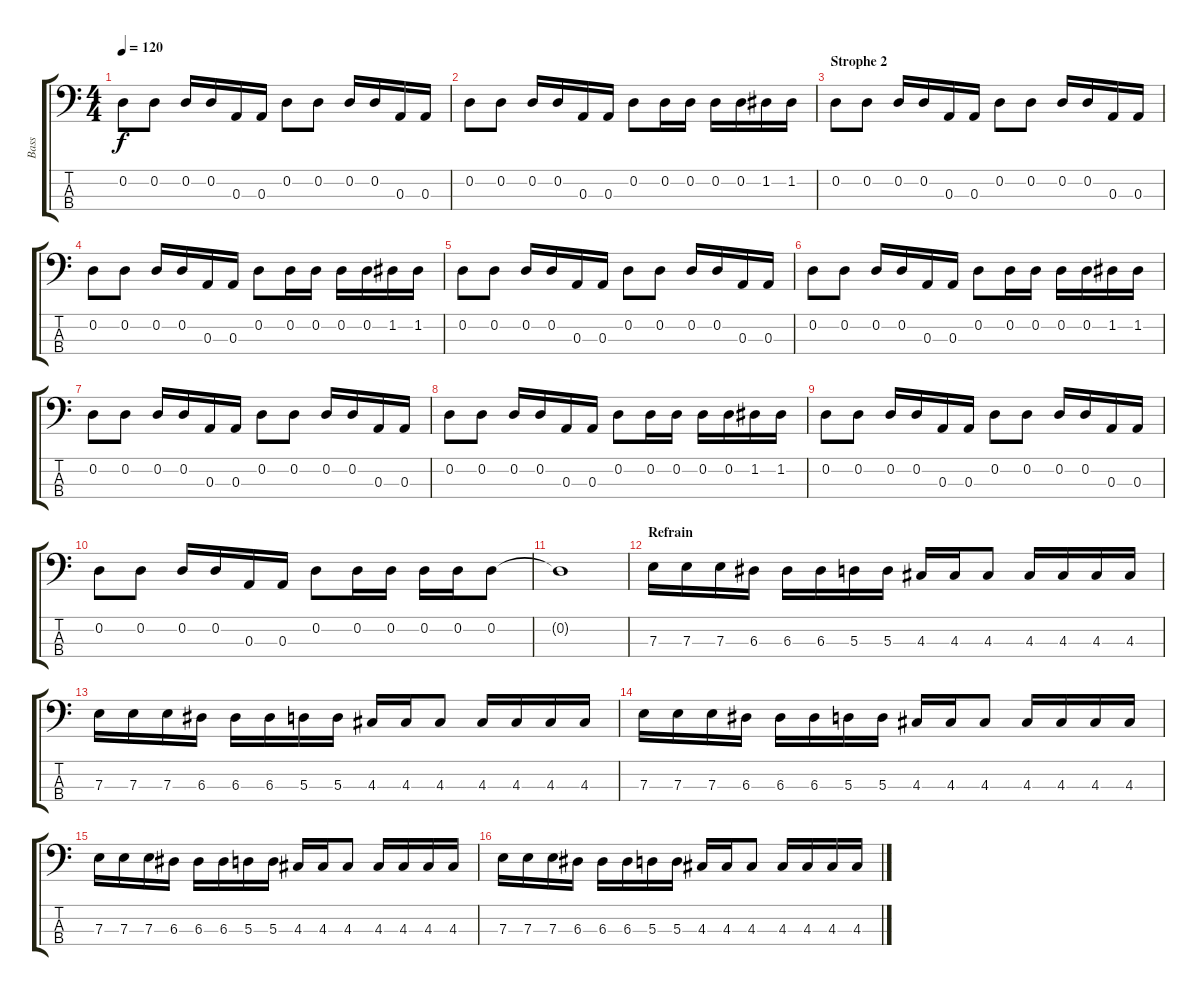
\track ("Bass" "Bass") {instrument electricbasspick}
\staff {score tabs}
\tuning (G2 D2 A1 E1) {hide}
\ts (4 4)
\tempo 120
\clef f4
\ks c
0.2.8{dy f} 0.2.8 0.2.16 0.2.16 0.3.16 0.3.16 0.2.8 0.2.8 0.2.16 0.2.16 0.3.16 0.3.16 |
0.2.8 0.2.8 0.2.16 0.2.16 0.3.16 0.3.16 0.2.8 0.2.16 0.2.16 0.2.16 0.2.16 1.2.16 1.2.16 |
\section ("" "Strophe 2")
0.2.8 0.2.8 0.2.16 0.2.16 0.3.16 0.3.16 0.2.8 0.2.8 0.2.16 0.2.16 0.3.16 0.3.16 |
0.2.8 0.2.8 0.2.16 0.2.16 0.3.16 0.3.16 0.2.8 0.2.16 0.2.16 0.2.16 0.2.16 1.2.16 1.2.16 |
0.2.8 0.2.8 0.2.16 0.2.16 0.3.16 0.3.16 0.2.8 0.2.8 0.2.16 0.2.16 0.3.16 0.3.16 |
0.2.8 0.2.8 0.2.16 0.2.16 0.3.16 0.3.16 0.2.8 0.2.16 0.2.16 0.2.16 0.2.16 1.2.16 1.2.16 |
0.2.8 0.2.8 0.2.16 0.2.16 0.3.16 0.3.16 0.2.8 0.2.8 0.2.16 0.2.16 0.3.16 0.3.16 |
0.2.8 0.2.8 0.2.16 0.2.16 0.3.16 0.3.16 0.2.8 0.2.16 0.2.16 0.2.16 0.2.16 1.2.16 1.2.16 |
0.2.8 0.2.8 0.2.16 0.2.16 0.3.16 0.3.16 0.2.8 0.2.8 0.2.16 0.2.16 0.3.16 0.3.16 |
0.2.8 0.2.8 0.2.16 0.2.16 0.3.16 0.3.16 0.2.8 0.2.16 0.2.16 0.2.16 0.2.16 0.2.8 |
0.2{t}.1 |
\section ("" "Refrain")
7.3.16 7.3.16 7.3.16 6.3.16 6.3.16 6.3.16 5.3.16 5.3.16 4.3.16 4.3.16 4.3.8 4.3.16 4.3.16 4.3.16 4.3.16 |
7.3.16 7.3.16 7.3.16 6.3.16 6.3.16 6.3.16 5.3.16 5.3.16 4.3.16 4.3.16 4.3.8 4.3.16 4.3.16 4.3.16 4.3.16 |
7.3.16 7.3.16 7.3.16 6.3.16 6.3.16 6.3.16 5.3.16 5.3.16 4.3.16 4.3.16 4.3.8 4.3.16 4.3.16 4.3.16 4.3.16 |
7.3.16 7.3.16 7.3.16 6.3.16 6.3.16 6.3.16 5.3.16 5.3.16 4.3.16 4.3.16 4.3.8 4.3.16 4.3.16 4.3.16 4.3.16 |
7.3.16 7.3.16 7.3.16 6.3.16 6.3.16 6.3.16 5.3.16 5.3.16 4.3.16 4.3.16 4.3.8 4.3.16 4.3.16 4.3.16 4.3.16
